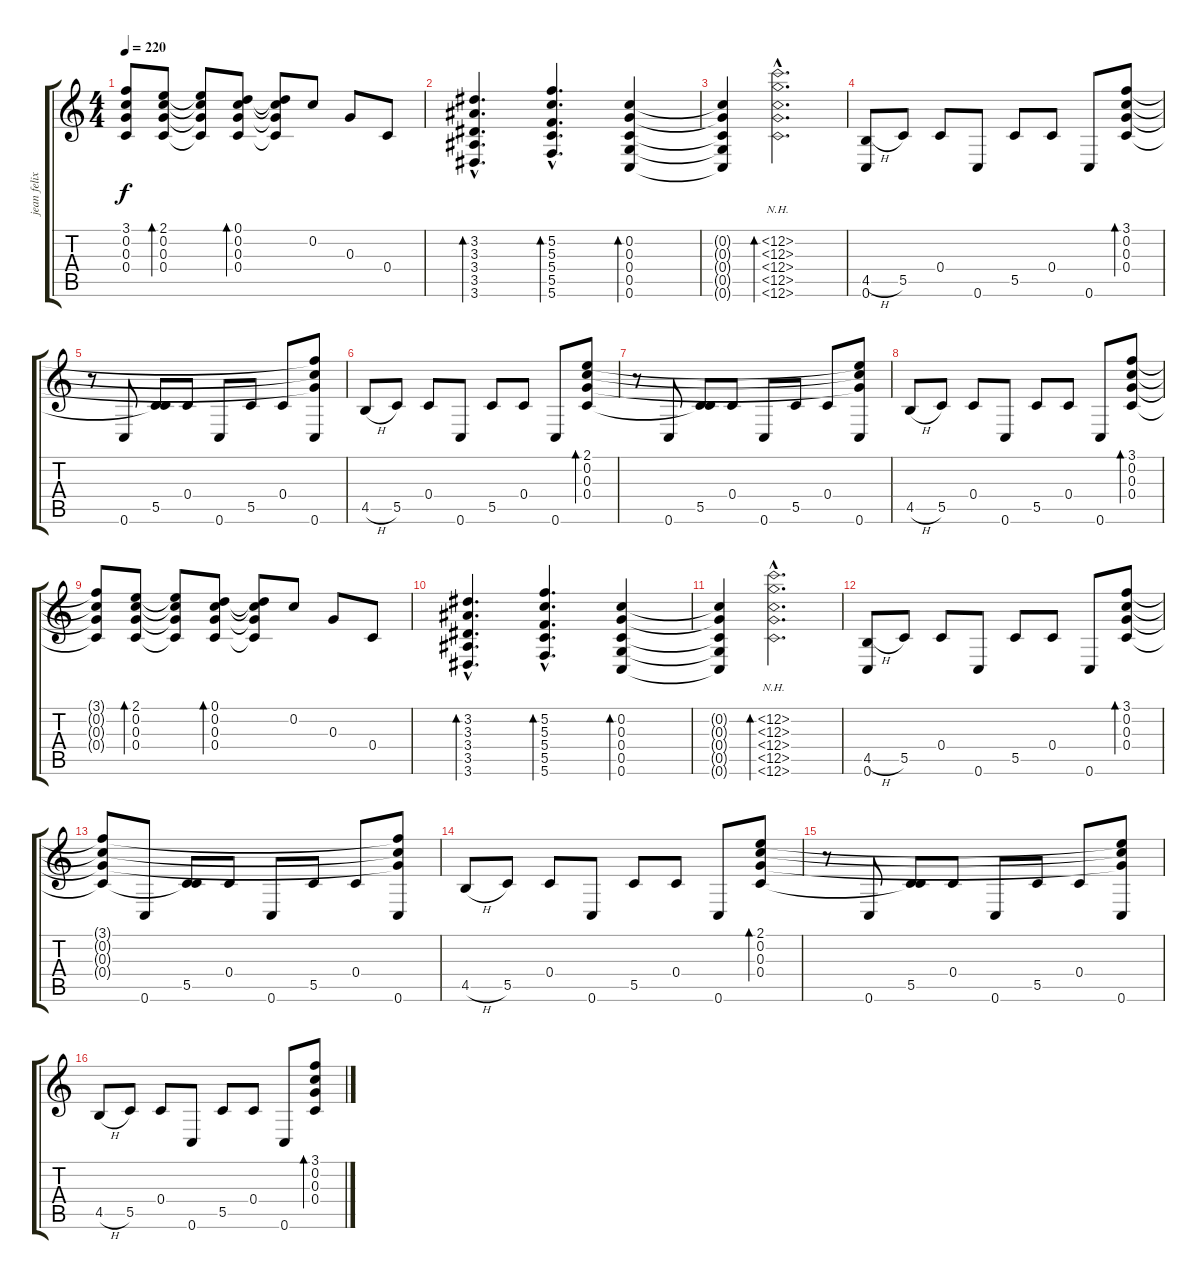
\track ("jean felix" "jean felix") {instrument acousticguitarsteel}
\staff {score tabs}
\tuning (D4 C4 G3 C3 G2 C2) {hide}
\ts (4 4)
\tempo 220
\clef g2
\ks c
(3.1{t} 0.2{t} 0.3{t} 0.4{t}).8{dy f} (2.1 0.2 0.3 0.4).8{bd 60} (2.1{t} 0.2{t} 0.3{t} 0.4{t}).8 (0.1 0.2 0.3 0.4).8{bd 60} (0.1{t} 0.2{t} 0.3{t} 0.4{t}).8 0.2.8 0.3.8 0.4.8 |
(3.2{hac} 3.3{hac} 3.4{hac} 3.5{hac} 3.6{hac}).4{d bd 60} (5.2{hac} 5.3{hac} 5.4{hac} 5.5{hac} 5.6{hac}).4{d bd 60} (0.2 0.3 0.4 0.5 0.6).4{bd 60} |
(0.2{t} 0.3{t} 0.4{t} 0.5{t} 0.6{t}).4 (12.2{nh hac} 12.3{nh hac} 12.4{nh hac} 12.5{nh hac} 12.6{nh hac}).2{d bd 60} |
(4.5{h} 0.6).8 5.5.8 0.4.8 0.6.8 5.5.8 0.4.8 0.6.8 (3.1 0.2 0.3 0.4).8{bd 60} |
r.8 0.6.8 (0.4{t} 5.5).8 0.4.8 0.6.8 5.5.8 0.4.8 (3.1{t} 0.2{t} 0.3{t} 0.6).8 |
4.5{h}.8 5.5.8 0.4.8 0.6.8 5.5.8 0.4.8 0.6.8 (2.1 0.2 0.3 0.4).8{bd 60} |
r.8 0.6.8 (0.4{t} 5.5).8 0.4.8 0.6.8 5.5.8 0.4.8 (2.1{t} 0.2{t} 0.3{t} 0.6).8 |
4.5{h}.8 5.5.8 0.4.8 0.6.8 5.5.8 0.4.8 0.6.8 (3.1 0.2 0.3 0.4).8{bd 60} |
(3.1{t} 0.2{t} 0.3{t} 0.4{t}).8 (2.1 0.2 0.3 0.4).8{bd 60} (2.1{t} 0.2{t} 0.3{t} 0.4{t}).8 (0.1 0.2 0.3 0.4).8{bd 60} (0.1{t} 0.2{t} 0.3{t} 0.4{t}).8 0.2.8 0.3.8 0.4.8 |
(3.2{hac} 3.3{hac} 3.4{hac} 3.5{hac} 3.6{hac}).4{d bd 60} (5.2{hac} 5.3{hac} 5.4{hac} 5.5{hac} 5.6{hac}).4{d bd 60} (0.2 0.3 0.4 0.5 0.6).4{bd 60} |
(0.2{t} 0.3{t} 0.4{t} 0.5{t} 0.6{t}).4 (12.2{nh hac} 12.3{nh hac} 12.4{nh hac} 12.5{nh hac} 12.6{nh hac}).2{d bd 60} |
(4.5{h} 0.6).8 5.5.8 0.4.8 0.6.8 5.5.8 0.4.8 0.6.8 (3.1 0.2 0.3 0.4).8{bd 60} |
(3.1{t} 0.2{t} 0.3{t} 0.4{t}).8 0.6.8 (0.4{t} 5.5).8 0.4.8 0.6.8 5.5.8 0.4.8 (3.1{t} 0.2{t} 0.3{t} 0.6).8 |
4.5{h}.8 5.5.8 0.4.8 0.6.8 5.5.8 0.4.8 0.6.8 (2.1 0.2 0.3 0.4).8{bd 60} |
r.8 0.6.8 (0.4{t} 5.5).8 0.4.8 0.6.8 5.5.8 0.4.8 (2.1{t} 0.2{t} 0.3{t} 0.6).8 |
4.5{h}.8 5.5.8 0.4.8 0.6.8 5.5.8 0.4.8 0.6.8 (3.1 0.2 0.3 0.4).8{bd 60}
